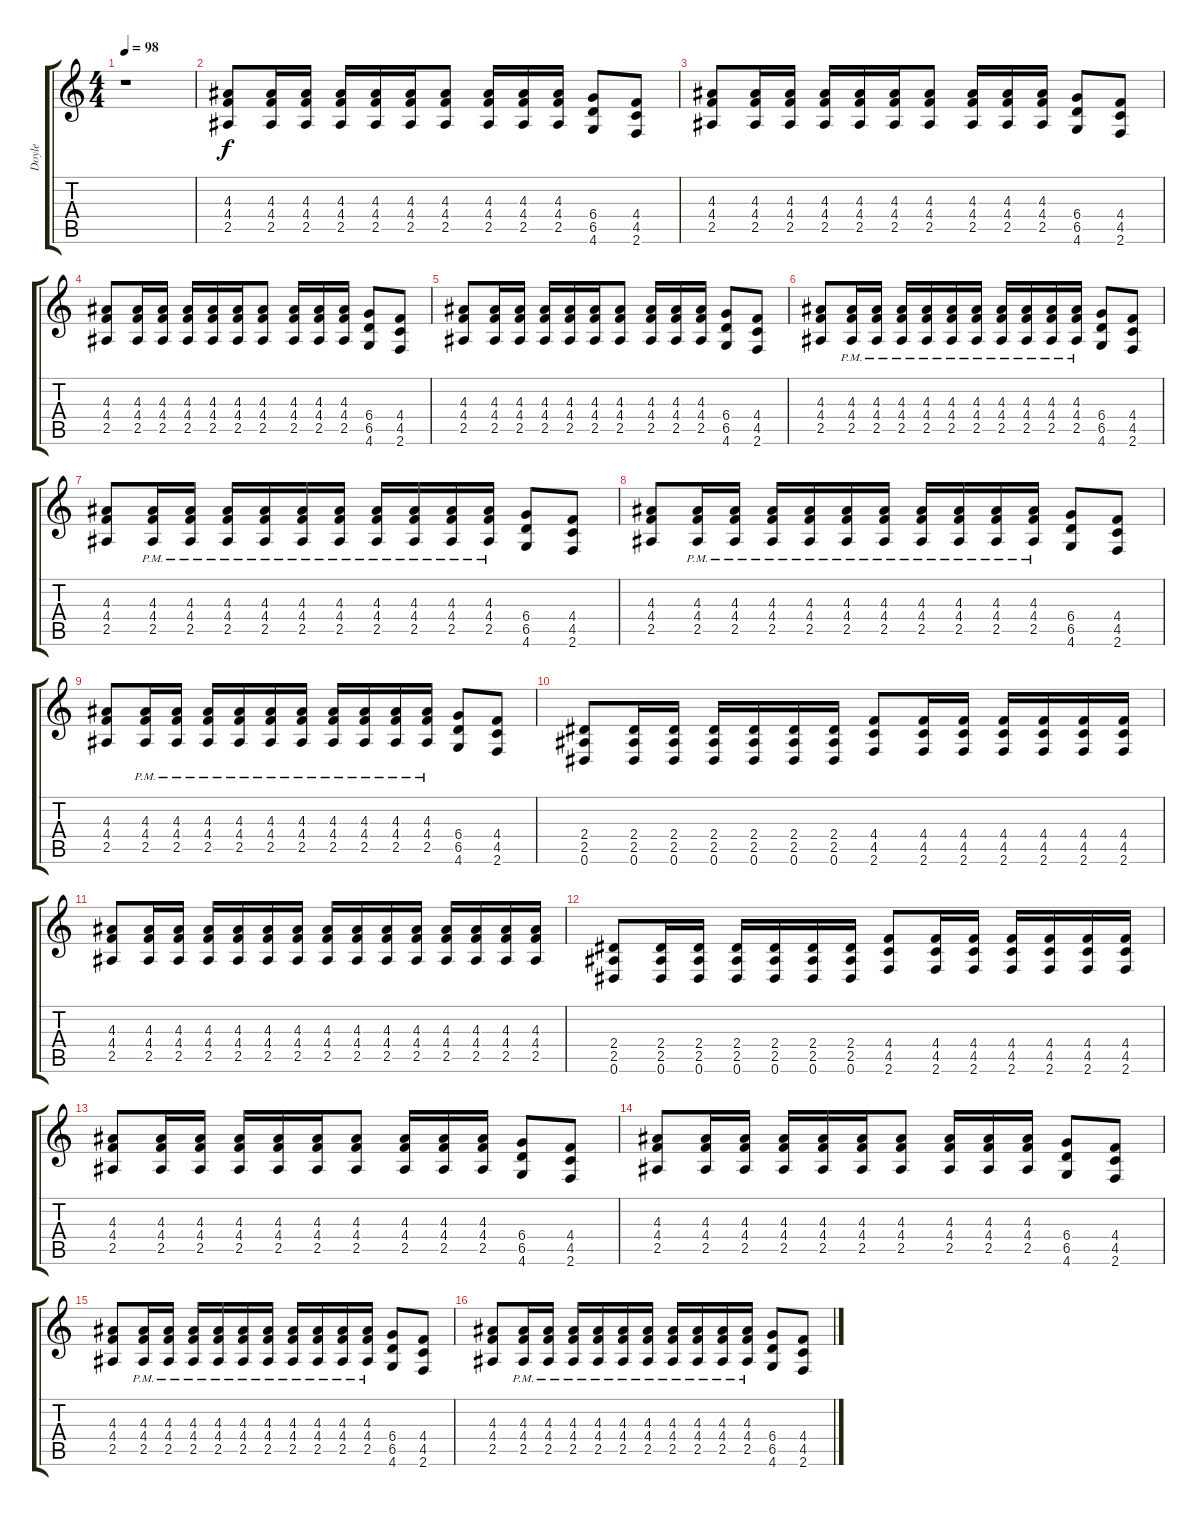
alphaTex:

\track ("Doyle" "Doyle") {instrument distortionguitar}
\staff {score tabs}
\tuning (Eb4 Bb3 Gb3 Db3 Ab2 Eb2) {hide}
\ts (4 4)
\tempo 98
\clef g2
\ks c
r.1{dy f instrument distortionguitar} |
(4.3 4.4 2.5).8 (4.3 4.4 2.5).16 (4.3 4.4 2.5).16 (4.3 4.4 2.5).16 (4.3 4.4 2.5).16 (4.3 4.4 2.5).16 (4.3 4.4 2.5).8 (4.3 4.4 2.5).16 (4.3 4.4 2.5).16 (4.3 4.4 2.5).16 (6.4 6.5 4.6).8 (4.4 4.5 2.6).8 |
(4.3 4.4 2.5).8 (4.3 4.4 2.5).16 (4.3 4.4 2.5).16 (4.3 4.4 2.5).16 (4.3 4.4 2.5).16 (4.3 4.4 2.5).16 (4.3 4.4 2.5).8 (4.3 4.4 2.5).16 (4.3 4.4 2.5).16 (4.3 4.4 2.5).16 (6.4 6.5 4.6).8 (4.4 4.5 2.6).8 |
(4.3 4.4 2.5).8 (4.3 4.4 2.5).16 (4.3 4.4 2.5).16 (4.3 4.4 2.5).16 (4.3 4.4 2.5).16 (4.3 4.4 2.5).16 (4.3 4.4 2.5).8 (4.3 4.4 2.5).16 (4.3 4.4 2.5).16 (4.3 4.4 2.5).16 (6.4 6.5 4.6).8 (4.4 4.5 2.6).8 |
(4.3 4.4 2.5).8 (4.3 4.4 2.5).16 (4.3 4.4 2.5).16 (4.3 4.4 2.5).16 (4.3 4.4 2.5).16 (4.3 4.4 2.5).16 (4.3 4.4 2.5).8 (4.3 4.4 2.5).16 (4.3 4.4 2.5).16 (4.3 4.4 2.5).16 (6.4 6.5 4.6).8 (4.4 4.5 2.6).8 |
(4.3 4.4 2.5).8 (4.3{pm} 4.4{pm} 2.5{pm}).16 (4.3 4.4{pm} 2.5{pm}).16 (4.3{pm} 4.4{pm} 2.5{pm}).16 (4.3{pm} 4.4{pm} 2.5{pm}).16 (4.3{pm} 4.4{pm} 2.5{pm}).16 (4.3{pm} 4.4{pm} 2.5{pm}).16 (4.3{pm} 4.4{pm} 2.5{pm}).16 (4.3{pm} 4.4{pm} 2.5{pm}).16 (4.3{pm} 4.4{pm} 2.5{pm}).16 (4.3{pm} 4.4{pm} 2.5{pm}).16 (6.4 6.5 4.6).8 (4.4 4.5 2.6).8 |
(4.3 4.4 2.5).8 (4.3{pm} 4.4{pm} 2.5{pm}).16 (4.3 4.4{pm} 2.5{pm}).16 (4.3{pm} 4.4{pm} 2.5{pm}).16 (4.3{pm} 4.4{pm} 2.5{pm}).16 (4.3{pm} 4.4{pm} 2.5{pm}).16 (4.3{pm} 4.4{pm} 2.5{pm}).16 (4.3{pm} 4.4{pm} 2.5{pm}).16 (4.3{pm} 4.4{pm} 2.5{pm}).16 (4.3{pm} 4.4{pm} 2.5{pm}).16 (4.3{pm} 4.4{pm} 2.5{pm}).16 (6.4 6.5 4.6).8 (4.4 4.5 2.6).8 |
(4.3 4.4 2.5).8 (4.3{pm} 4.4{pm} 2.5{pm}).16 (4.3 4.4{pm} 2.5{pm}).16 (4.3{pm} 4.4{pm} 2.5{pm}).16 (4.3{pm} 4.4{pm} 2.5{pm}).16 (4.3{pm} 4.4{pm} 2.5{pm}).16 (4.3{pm} 4.4{pm} 2.5{pm}).16 (4.3{pm} 4.4{pm} 2.5{pm}).16 (4.3{pm} 4.4{pm} 2.5{pm}).16 (4.3{pm} 4.4{pm} 2.5{pm}).16 (4.3{pm} 4.4{pm} 2.5{pm}).16 (6.4 6.5 4.6).8 (4.4 4.5 2.6).8 |
(4.3 4.4 2.5).8 (4.3{pm} 4.4{pm} 2.5{pm}).16 (4.3 4.4{pm} 2.5{pm}).16 (4.3{pm} 4.4{pm} 2.5{pm}).16 (4.3{pm} 4.4{pm} 2.5{pm}).16 (4.3{pm} 4.4{pm} 2.5{pm}).16 (4.3{pm} 4.4{pm} 2.5{pm}).16 (4.3{pm} 4.4{pm} 2.5{pm}).16 (4.3{pm} 4.4{pm} 2.5{pm}).16 (4.3{pm} 4.4{pm} 2.5{pm}).16 (4.3{pm} 4.4{pm} 2.5{pm}).16 (6.4 6.5 4.6).8 (4.4 4.5 2.6).8 |
(2.4 2.5 0.6).8 (2.4 2.5 0.6).16 (2.4 2.5 0.6).16 (2.4 2.5 0.6).16 (2.4 2.5 0.6).16 (2.4 2.5 0.6).16 (2.4 2.5 0.6).16 (4.4 4.5 2.6).8 (4.4 4.5 2.6).16 (4.4 4.5 2.6).16 (4.4 4.5 2.6).16 (4.4 4.5 2.6).16 (4.4 4.5 2.6).16 (4.4 4.5 2.6).16 |
(4.3 4.4 2.5).8 (4.3 4.4 2.5).16 (4.3 4.4 2.5).16 (4.3 4.4 2.5).16 (4.3 4.4 2.5).16 (4.3 4.4 2.5).16 (4.3 4.4 2.5).16 (4.3 4.4 2.5).16 (4.3 4.4 2.5).16 (4.3 4.4 2.5).16 (4.3 4.4 2.5).16 (4.3 4.4 2.5).16 (4.3 4.4 2.5).16 (4.3 4.4 2.5).16 (4.3 4.4 2.5).16 |
(2.4 2.5 0.6).8 (2.4 2.5 0.6).16 (2.4 2.5 0.6).16 (2.4 2.5 0.6).16 (2.4 2.5 0.6).16 (2.4 2.5 0.6).16 (2.4 2.5 0.6).16 (4.4 4.5 2.6).8 (4.4 4.5 2.6).16 (4.4 4.5 2.6).16 (4.4 4.5 2.6).16 (4.4 4.5 2.6).16 (4.4 4.5 2.6).16 (4.4 4.5 2.6).16 |
(4.3 4.4 2.5).8 (4.3 4.4 2.5).16 (4.3 4.4 2.5).16 (4.3 4.4 2.5).16 (4.3 4.4 2.5).16 (4.3 4.4 2.5).16 (4.3 4.4 2.5).8 (4.3 4.4 2.5).16 (4.3 4.4 2.5).16 (4.3 4.4 2.5).16 (6.4 6.5 4.6).8 (4.4 4.5 2.6).8 |
(4.3 4.4 2.5).8 (4.3 4.4 2.5).16 (4.3 4.4 2.5).16 (4.3 4.4 2.5).16 (4.3 4.4 2.5).16 (4.3 4.4 2.5).16 (4.3 4.4 2.5).8 (4.3 4.4 2.5).16 (4.3 4.4 2.5).16 (4.3 4.4 2.5).16 (6.4 6.5 4.6).8 (4.4 4.5 2.6).8 |
(4.3 4.4 2.5).8 (4.3{pm} 4.4{pm} 2.5{pm}).16 (4.3 4.4{pm} 2.5{pm}).16 (4.3{pm} 4.4{pm} 2.5{pm}).16 (4.3{pm} 4.4{pm} 2.5{pm}).16 (4.3{pm} 4.4{pm} 2.5{pm}).16 (4.3{pm} 4.4{pm} 2.5{pm}).16 (4.3{pm} 4.4{pm} 2.5{pm}).16 (4.3{pm} 4.4{pm} 2.5{pm}).16 (4.3{pm} 4.4{pm} 2.5{pm}).16 (4.3{pm} 4.4{pm} 2.5{pm}).16 (6.4 6.5 4.6).8 (4.4 4.5 2.6).8 |
(4.3 4.4 2.5).8 (4.3{pm} 4.4{pm} 2.5{pm}).16 (4.3 4.4{pm} 2.5{pm}).16 (4.3{pm} 4.4{pm} 2.5{pm}).16 (4.3{pm} 4.4{pm} 2.5{pm}).16 (4.3{pm} 4.4{pm} 2.5{pm}).16 (4.3{pm} 4.4{pm} 2.5{pm}).16 (4.3{pm} 4.4{pm} 2.5{pm}).16 (4.3{pm} 4.4{pm} 2.5{pm}).16 (4.3{pm} 4.4{pm} 2.5{pm}).16 (4.3{pm} 4.4{pm} 2.5{pm}).16 (6.4 6.5 4.6).8 (4.4 4.5 2.6).8
